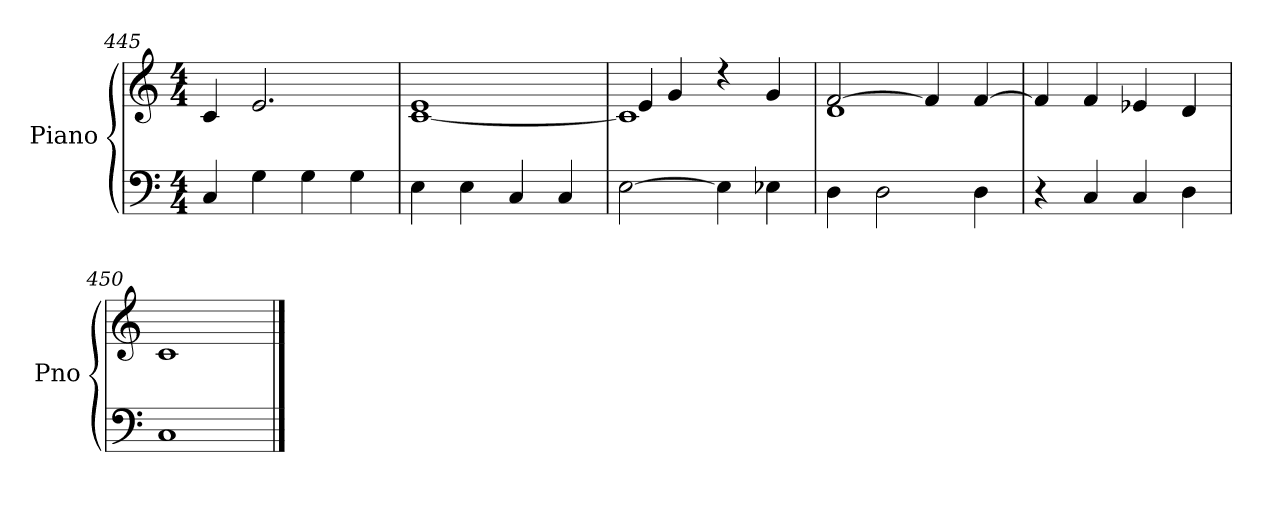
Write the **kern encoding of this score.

**kern	**kern
*part1	*part1
*staff2	*staff1
*I"Piano	*
*I'Pno	*
!!LO:LB:g=z
*clefF4	*clefG2
*k[]	*k[]
*M4/4	*M4/4
=445	=445
4C/	4c/
4G\	2.e/
4G\	.
4G\	.
=446	=446
4E\	[1c 1e
4E\	.
4C/	.
4C/	.
=447	=447
*	*^
[2E\	1c]	4e/
.	.	4g/
4E\]	.	4rdd
4E-X\	.	4g/
=448	=448	=448
4D\	[2f/	1d
2D\	.	.
.	4f/]	.
4D\	[4f/	.
*	*v	*v
=449	=449
4r	4f/]
4C/	4f/
4C/	4e-X/
4D\	4d/
=450	=450
1C	1c
==	==
*-	*-
